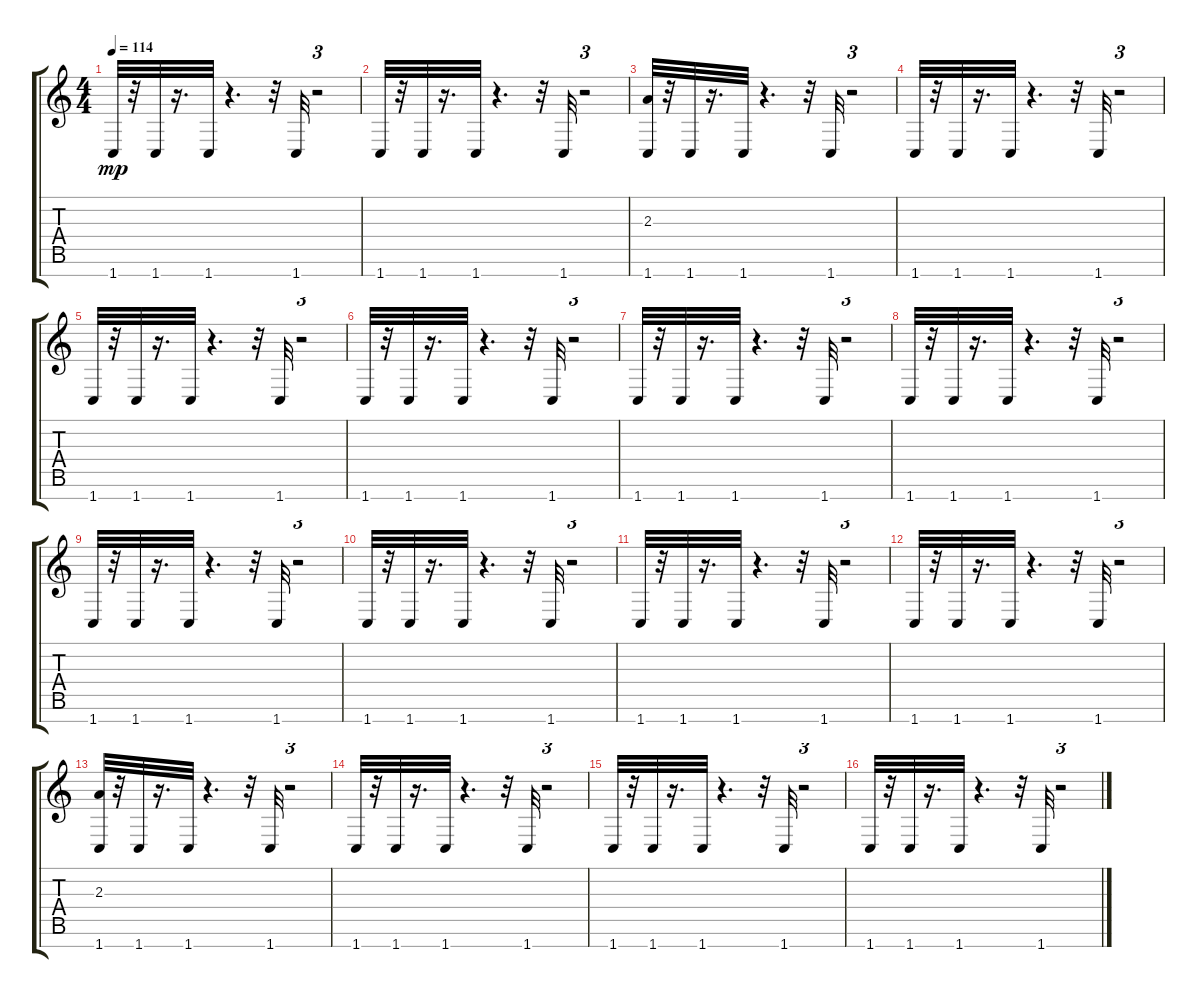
\track "" {instrument acousticguitarsteel}
\staff {score tabs}
\tuning (E4 B3 G3 D3 A2 E2 B1) {hide}
\ts (4 4)
\tempo 114
\clef g2
\ks c
1.7.32{dy mp} r.32 1.7.32 r.16{d} 1.7.32 r.4{d} r.32 1.7.32 r.2{tu (3 2)} |
1.7.32 r.32 1.7.32 r.16{d} 1.7.32 r.4{d} r.32 1.7.32 r.2{tu (3 2)} |
(2.3 1.7).32 r.32 1.7.32 r.16{d} 1.7.32 r.4{d} r.32 1.7.32 r.2{tu (3 2)} |
1.7.32 r.32 1.7.32 r.16{d} 1.7.32 r.4{d} r.32 1.7.32 r.2{tu (3 2)} |
1.7.32 r.32 1.7.32 r.16{d} 1.7.32 r.4{d} r.32 1.7.32 r.2{tu (3 2)} |
1.7.32 r.32 1.7.32 r.16{d} 1.7.32 r.4{d} r.32 1.7.32 r.2{tu (3 2)} |
1.7.32 r.32 1.7.32 r.16{d} 1.7.32 r.4{d} r.32 1.7.32 r.2{tu (3 2)} |
1.7.32 r.32 1.7.32 r.16{d} 1.7.32 r.4{d} r.32 1.7.32 r.2{tu (3 2)} |
1.7.32 r.32 1.7.32 r.16{d} 1.7.32 r.4{d} r.32 1.7.32 r.2{tu (3 2)} |
1.7.32 r.32 1.7.32 r.16{d} 1.7.32 r.4{d} r.32 1.7.32 r.2{tu (3 2)} |
1.7.32 r.32 1.7.32 r.16{d} 1.7.32 r.4{d} r.32 1.7.32 r.2{tu (3 2)} |
1.7.32 r.32 1.7.32 r.16{d} 1.7.32 r.4{d} r.32 1.7.32 r.2{tu (3 2)} |
(2.3 1.7).32 r.32 1.7.32 r.16{d} 1.7.32 r.4{d} r.32 1.7.32 r.2{tu (3 2)} |
1.7.32 r.32 1.7.32 r.16{d} 1.7.32 r.4{d} r.32 1.7.32 r.2{tu (3 2)} |
1.7.32 r.32 1.7.32 r.16{d} 1.7.32 r.4{d} r.32 1.7.32 r.2{tu (3 2)} |
1.7.32 r.32 1.7.32 r.16{d} 1.7.32 r.4{d} r.32 1.7.32 r.2{tu (3 2)}
